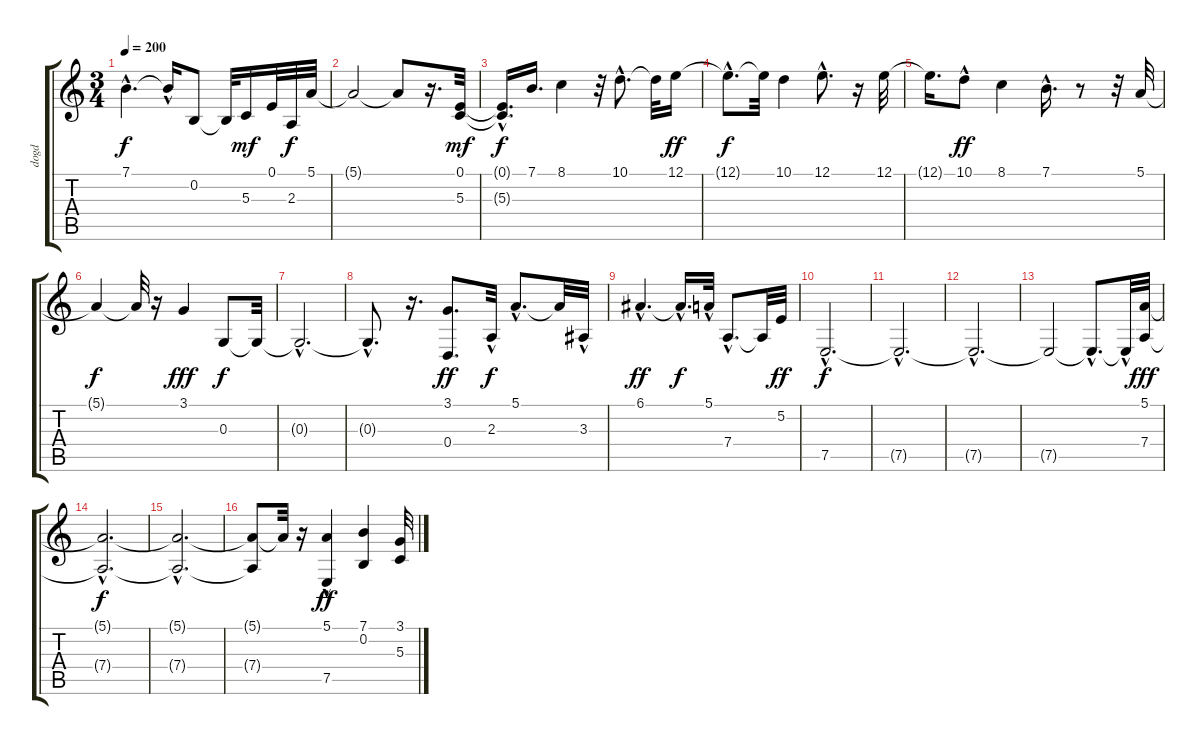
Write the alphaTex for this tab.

\track ("dogd" "dogd") {instrument acousticgrandpiano}
\staff {score tabs}
\tuning (E4 B3 G3 D3 A2 E2) {hide}
\ts (3 4)
\tempo 200
\clef g2
\ks c
7.1{hac t}.4{d dy f} 7.1{hac t}.16 0.2.8 0.2{t}.32 5.3.16{dy mf} 0.1.32 2.3.32{dy f} 5.1.32 |
5.1{t}.2 5.1{t}.8 r.16{d} (0.1 5.3).32{dy mf} |
(0.1{t} 5.3{hac t}).16{d dy f} 7.1.16{d} 8.1.4 r.32 10.1{hac}.8{d} 10.1{t}.32 12.1.16{dy ff} |
12.1{hac t}.8{d dy f} 12.1{t}.32 10.1.4 12.1{hac}.8{d} r.16 12.1.32 |
12.1{t}.16{d} 10.1{hac}.8{dy ff} 8.1.4 7.1{hac}.16{d} r.8 r.32 5.1.32 |
5.1{t}.4{dy f} 5.1{t}.32 r.16 3.1.4{dy fff} 0.3.8{dy f} 0.3{t}.32 |
0.3{hac t}.2{d} |
0.3{hac t}.8{d} r.16{d} (3.1 0.4).8{d dy ff} 2.3{hac}.32{dy f} 5.1{hac}.8{d} 5.1{t}.32 3.3{hac}.32 |
6.1{hac}.4{d dy ff} 6.1{hac t}.16{d dy f} 5.1{hac}.32 7.4{hac}.8{d} 7.4{t}.32 5.2.32{dy ff} |
7.5{hac}.2{d dy f} |
7.5{hac t}.2{d} |
7.5{hac t}.2{d} |
7.5{t}.2 7.5{hac t}.8{d} 7.5{hac t}.32 (5.1 7.4).32{dy fff} |
(5.1{hac t} 7.4{hac t}).2{d dy f} |
(5.1{hac t} 7.4{hac t}).2{d} |
(5.1{t} 7.4{t}).8 5.1{t}.32 r.16 (5.1 7.5{hac}).4{dy ff} (7.1 0.2).4 (3.1 5.3).32
